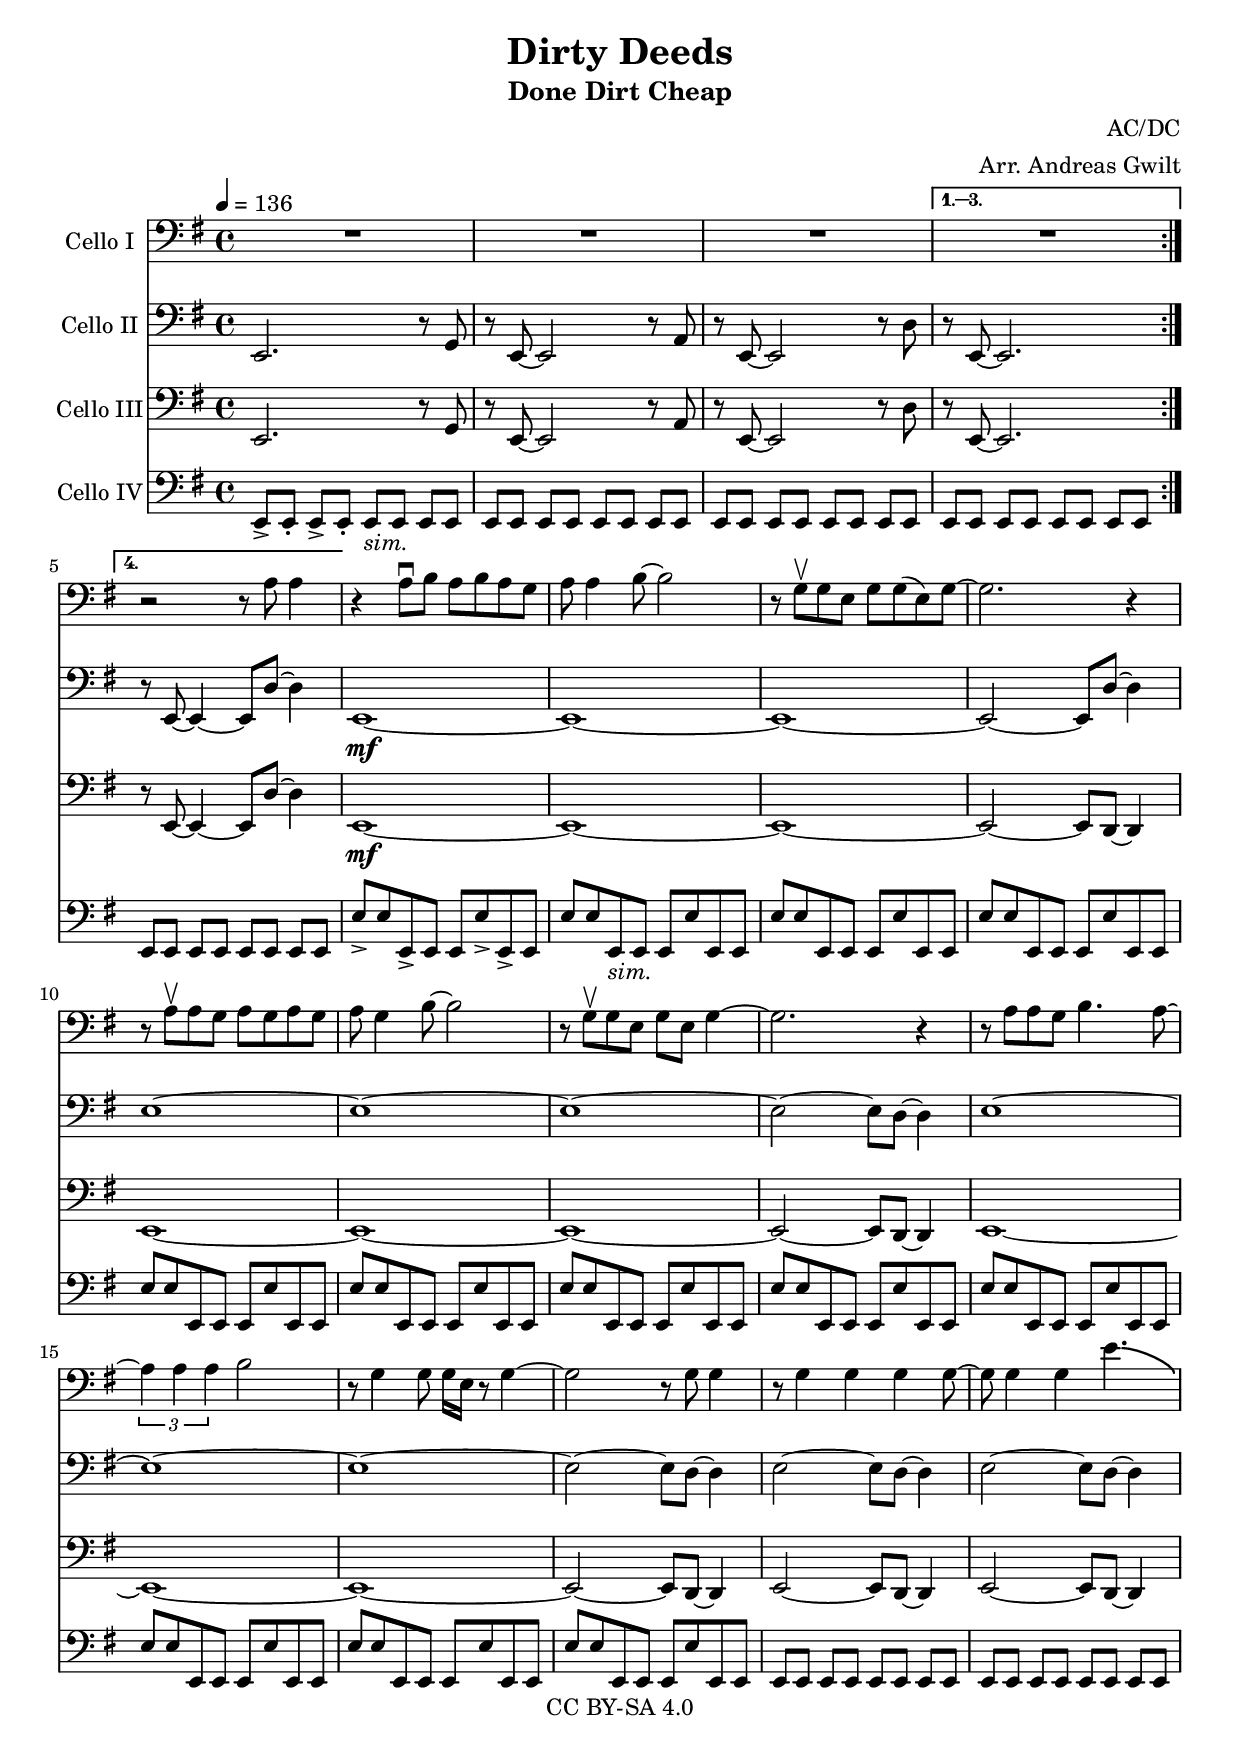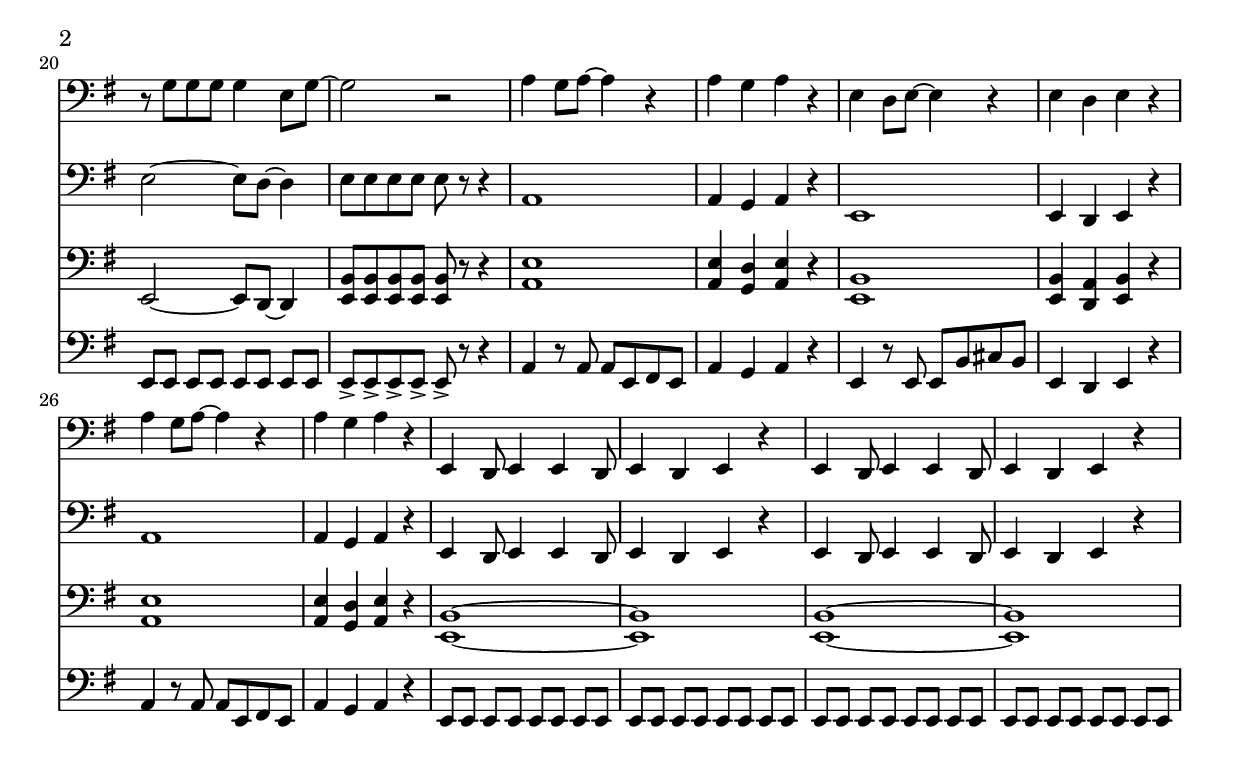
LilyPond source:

\version "2.18.2"

\header {
  title = "Dirty Deeds"
  subtitle = "Done Dirt Cheap"
  composer = "AC/DC"
  arranger = "Arr. Andreas Gwilt"
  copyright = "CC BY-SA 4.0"
}

\paper {
  #(set-paper-size "a4")
}

global = {
  \key e \minor
  \time 4/4
  \tempo 4=136
  \set Score.markFormatter = #format-mark-box-alphabet
}

bassbar = { \relative e, { e8[ e] e[ e] e[ e] e[ e] } }
bassbartwo = { \relative e { e8 e e, e e e' e, e } }
startriff = { e,2. r8 g | r8 e~ e2 r8 a | r8 e~ e2 r8 d' | r8 e,~ e2. } % TODO: chop

scoreACelloI = \relative c {
  \global
  \repeat volta 4 { R1 | R1 | R1 | }
  \alternative { {R1} {r2 r8 a' a4} }
  r4 a8\downbow b a b a g | a a4 b8~ b2 | r8 g\upbow g e g g( e) g~ | g2. r4 |
  r8 a\upbow a g a g a g | a g4 b8~ b2 | r8 g\upbow g e g e g4~ | g2. r4 |
  r8 a a g b4. a8~ | \times 2/3 {a4 a a}  b2 | r8 g4 g8 g16 e r8 g4~ | g2 r8 g g4 |
  r8 g4 g g g8~ | g g4 g e'4.-\bendAfter #-4.75 |
  r8 g, g g g4 e8 g~ | g2 r2 |
  a4 g8 a~ a4 r | a4 g a r | e4 d8 e~ e4 r | e4 d e r | a4 g8 a~ a4 r | a4 g a r |
  e,4 d8 e4 e d8 | e4 d e r | e4 d8 e4 e d8 | e4 d e r |
}

scoreACelloII = \relative c {
  \global
  \repeat volta 4 { e,2. r8 g | r8 e~ e2 r8 a | r8 e~ e2 r8 d' }
  \alternative { {r8 e,~ e2.} {r8 e~ e4~ e8 d'8~ d4}}
  e,1~\mf | e~ | e~ | e2~ e8 d'~ d4 |
  e1~ | e~ | e~ | e2~ e8 d~ d4 |
  e1~ | e~ | e~ | e2~ e8 d~ d4 |
  e2~ e8 d~ d4 | e2~ e8 d~ d4 | e2~ e8 d~ d4 | e8 e e e e r8 r4 |
  a,1 | a4 g a r | e1 | e4 d e r | a1 | a4 g a r |
  e4 d8 e4 e d8 | e4 d e r | e4 d8 e4 e d8 | e4 d e r |
}

scoreACelloIII = \relative c {
  \global
  \repeat volta 4 { e,2. r8 g | r8 e~ e2 r8 a | r8 e~ e2 r8 d' }
  \alternative { {r8 e,~ e2.} {r8 e~ e4~ e8 d'8~ d4}}
  e,1~\mf | e~ | e~ | e2~ e8 d~ d4 |
  e1~ | e~ | e~ | e2~ e8 d~ d4 |
  e1~ | e~ | e~ | e2~ e8 d~ d4 |
  e2~ e8 d~ d4 | e2~ e8 d~ d4 | e2~ e8 d~ d4 | <e b'>8 <e b'> <e b'> <e b'> <e b'> r8 r4 | %chop here
  <a e'>1 | <a e'>4 <g d'> <a e'> r | <e b'>1 | <e b'>4 <d a'> <e b'> r | <a e'>1 | <a e'>4 <g d'> <a e'> r |
  <e b'>1~ | <e b'> | <e b'>1~ | <e b'> |
}

scoreACelloIV = \relative c {
  \global
  \repeat volta 4 { e,8->[ e-.] e->[ e-.] e_\markup {\italic "sim."}[ e] e[ e] | \bassbar | \bassbar |}
  \alternative { {\bassbar} {\bassbar} }
  e'8-> e e,-> e e e'-> e,-> e | e'8 e e,_\markup {\italic "sim."} e e e' e, e | \bassbartwo | \bassbartwo |
  \bassbartwo | \bassbartwo | \bassbartwo | \bassbartwo |
  \bassbartwo | \bassbartwo | \bassbartwo | \bassbartwo |
  \bassbar | \bassbar | \bassbar | e8-> e-> e-> e-> e-> r8 r4 | %chop instead of r4 here
  a4 r8 a a e fis e | a4 g a r | e4 r8 e e b' cis b | e,4 d e r | a4 r8 a a e fis e | a4 g a r |
  \bassbar | \bassbar | \bassbar | \bassbar |
}

scoreACelloIPart = \new Staff \with {
  instrumentName = "Cello I"
  midiInstrument = "violin"
} { \clef bass \scoreACelloI }

scoreACelloIIPart = \new Staff \with {
  instrumentName = "Cello II"
  midiInstrument = "overdriven guitar"
} { \clef bass \scoreACelloII }

scoreACelloIIIPart = \new Staff \with {
  instrumentName = "Cello III"
  midiInstrument = "overdriven guitar"
} { \clef bass \scoreACelloIII }

scoreACelloIVPart = \new Staff \with {
  instrumentName = "Cello IV"
  midiInstrument = "electric bass (finger)"
} { \clef bass \scoreACelloIV }

\score {
  <<
    \scoreACelloIPart
    \scoreACelloIIPart
    \scoreACelloIIIPart
    \scoreACelloIVPart
  >>
  \layout { }
  \midi { }
}
